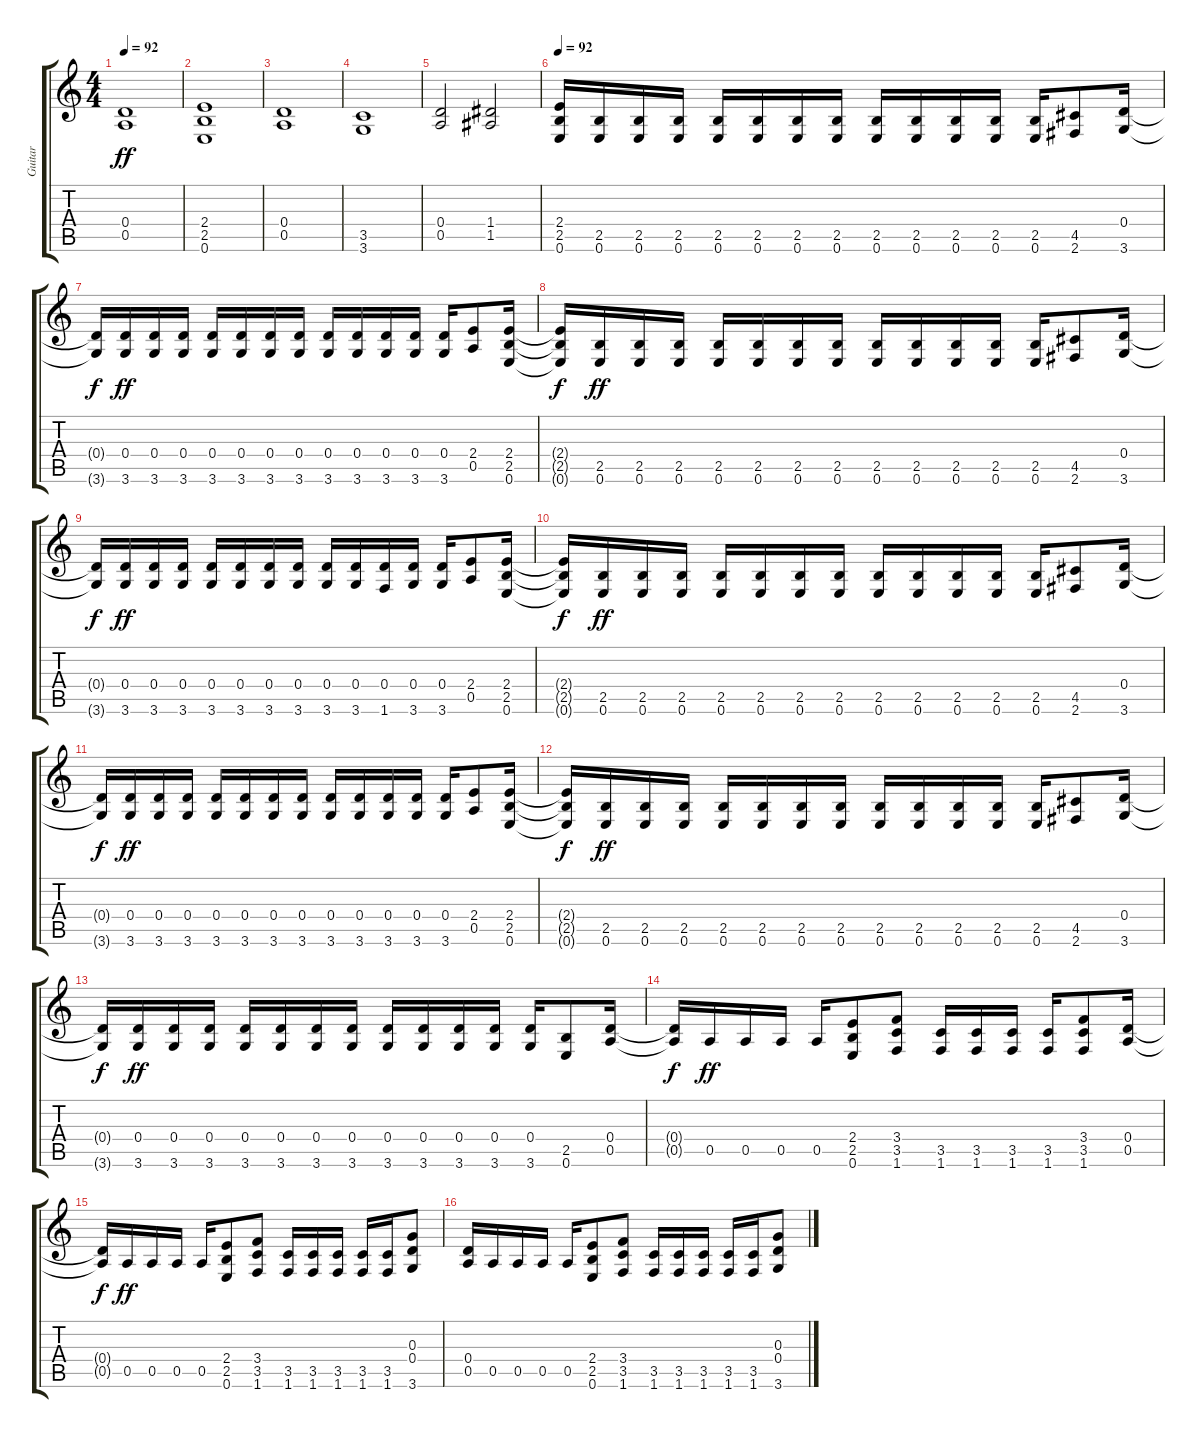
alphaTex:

\track ("Guitar" "Guitar") {instrument distortionguitar}
\staff {score tabs}
\tuning (E4 B3 G3 D3 A2 E2) {hide}
\ts (4 4)
\tempo 92
\clef g2
\ks c
(0.4 0.5).1{dy ff} |
(2.4 2.5 0.6).1 |
(0.4 0.5).1 |
(3.5 3.6).1 |
(0.4 0.5).2 (1.4 1.5).2 |
\tempo 92
(2.4 2.5 0.6).16 (2.5 0.6).16 (2.5 0.6).16 (2.5 0.6).16 (2.5 0.6).16 (2.5 0.6).16 (2.5 0.6).16 (2.5 0.6).16 (2.5 0.6).16 (2.5 0.6).16 (2.5 0.6).16 (2.5 0.6).16 (2.5 0.6).16 (4.5 2.6).8 (0.4 3.6).16 |
(0.4{t} 3.6{t}).16{dy f} (0.4 3.6).16{dy ff} (0.4 3.6).16 (0.4 3.6).16 (0.4 3.6).16 (0.4 3.6).16 (0.4 3.6).16 (0.4 3.6).16 (0.4 3.6).16 (0.4 3.6).16 (0.4 3.6).16 (0.4 3.6).16 (0.4 3.6).16 (2.4 0.5).8 (2.4 2.5 0.6).16 |
(2.4{t} 2.5{t} 0.6{t}).16{dy f} (2.5 0.6).16{dy ff} (2.5 0.6).16 (2.5 0.6).16 (2.5 0.6).16 (2.5 0.6).16 (2.5 0.6).16 (2.5 0.6).16 (2.5 0.6).16 (2.5 0.6).16 (2.5 0.6).16 (2.5 0.6).16 (2.5 0.6).16 (4.5 2.6).8 (0.4 3.6).16 |
(0.4{t} 3.6{t}).16{dy f} (0.4 3.6).16{dy ff} (0.4 3.6).16 (0.4 3.6).16 (0.4 3.6).16 (0.4 3.6).16 (0.4 3.6).16 (0.4 3.6).16 (0.4 3.6).16 (0.4 3.6).16 (0.4 1.6).16 (0.4 3.6).16 (0.4 3.6).16 (2.4 0.5).8 (2.4 2.5 0.6).16 |
(2.4{t} 2.5{t} 0.6{t}).16{dy f} (2.5 0.6).16{dy ff} (2.5 0.6).16 (2.5 0.6).16 (2.5 0.6).16 (2.5 0.6).16 (2.5 0.6).16 (2.5 0.6).16 (2.5 0.6).16 (2.5 0.6).16 (2.5 0.6).16 (2.5 0.6).16 (2.5 0.6).16 (4.5 2.6).8 (0.4 3.6).16 |
(0.4{t} 3.6{t}).16{dy f} (0.4 3.6).16{dy ff} (0.4 3.6).16 (0.4 3.6).16 (0.4 3.6).16 (0.4 3.6).16 (0.4 3.6).16 (0.4 3.6).16 (0.4 3.6).16 (0.4 3.6).16 (0.4 3.6).16 (0.4 3.6).16 (0.4 3.6).16 (2.4 0.5).8 (2.4 2.5 0.6).16 |
(2.4{t} 2.5{t} 0.6{t}).16{dy f} (2.5 0.6).16{dy ff} (2.5 0.6).16 (2.5 0.6).16 (2.5 0.6).16 (2.5 0.6).16 (2.5 0.6).16 (2.5 0.6).16 (2.5 0.6).16 (2.5 0.6).16 (2.5 0.6).16 (2.5 0.6).16 (2.5 0.6).16 (4.5 2.6).8 (0.4 3.6).16 |
(0.4{t} 3.6{t}).16{dy f} (0.4 3.6).16{dy ff} (0.4 3.6).16 (0.4 3.6).16 (0.4 3.6).16 (0.4 3.6).16 (0.4 3.6).16 (0.4 3.6).16 (0.4 3.6).16 (0.4 3.6).16 (0.4 3.6).16 (0.4 3.6).16 (0.4 3.6).16 (2.5 0.6).8 (0.4 0.5).16 |
(0.4{t} 0.5{t}).16{dy f} 0.5.16{dy ff} 0.5.16 0.5.16 0.5.16 (2.4 2.5 0.6).8 (3.4 3.5 1.6).8 (3.5 1.6).16 (3.5 1.6).16 (3.5 1.6).16 (3.5 1.6).16 (3.4 3.5 1.6).8 (0.4 0.5).16 |
(0.4{t} 0.5{t}).16{dy f} 0.5.16{dy ff} 0.5.16 0.5.16 0.5.16 (2.4 2.5 0.6).8 (3.4 3.5 1.6).8 (3.5 1.6).16 (3.5 1.6).16 (3.5 1.6).16 (3.5 1.6).16 (3.5 1.6).16 (0.3 0.4 3.6).8 |
(0.4 0.5).16 0.5.16 0.5.16 0.5.16 0.5.16 (2.4 2.5 0.6).8 (3.4 3.5 1.6).8 (3.5 1.6).16 (3.5 1.6).16 (3.5 1.6).16 (3.5 1.6).16 (3.5 1.6).16 (0.3 0.4 3.6).8
